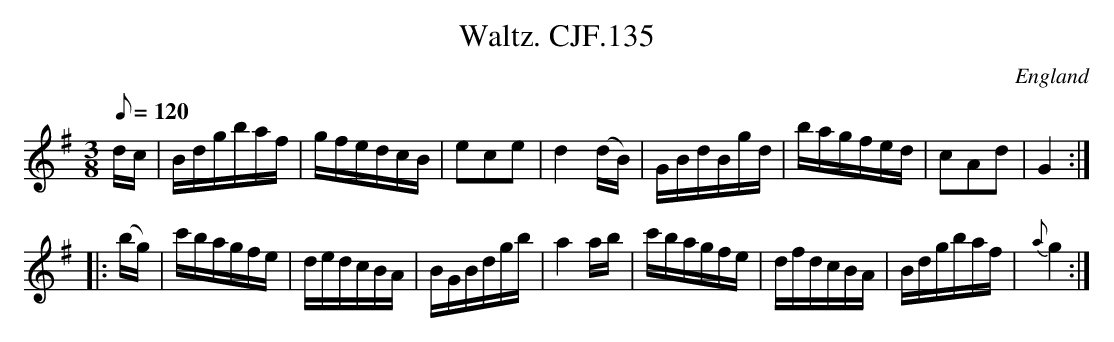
X:1
T:Waltz. CJF.135
O:England
M:3/8
L:1/16
Q:1/8=120
K:G major
dc|Bdgbaf|gfedcB|e2c2e2|d4(dB)|\
GBdBgd|bagfed|c2A2d2|G4:|!
|:(bg)|c'bagfe|dedcBA|BGBdgb|a4ab|\
c'bagfe|dfdcBA|Bdgbaf|{a}g4:|
